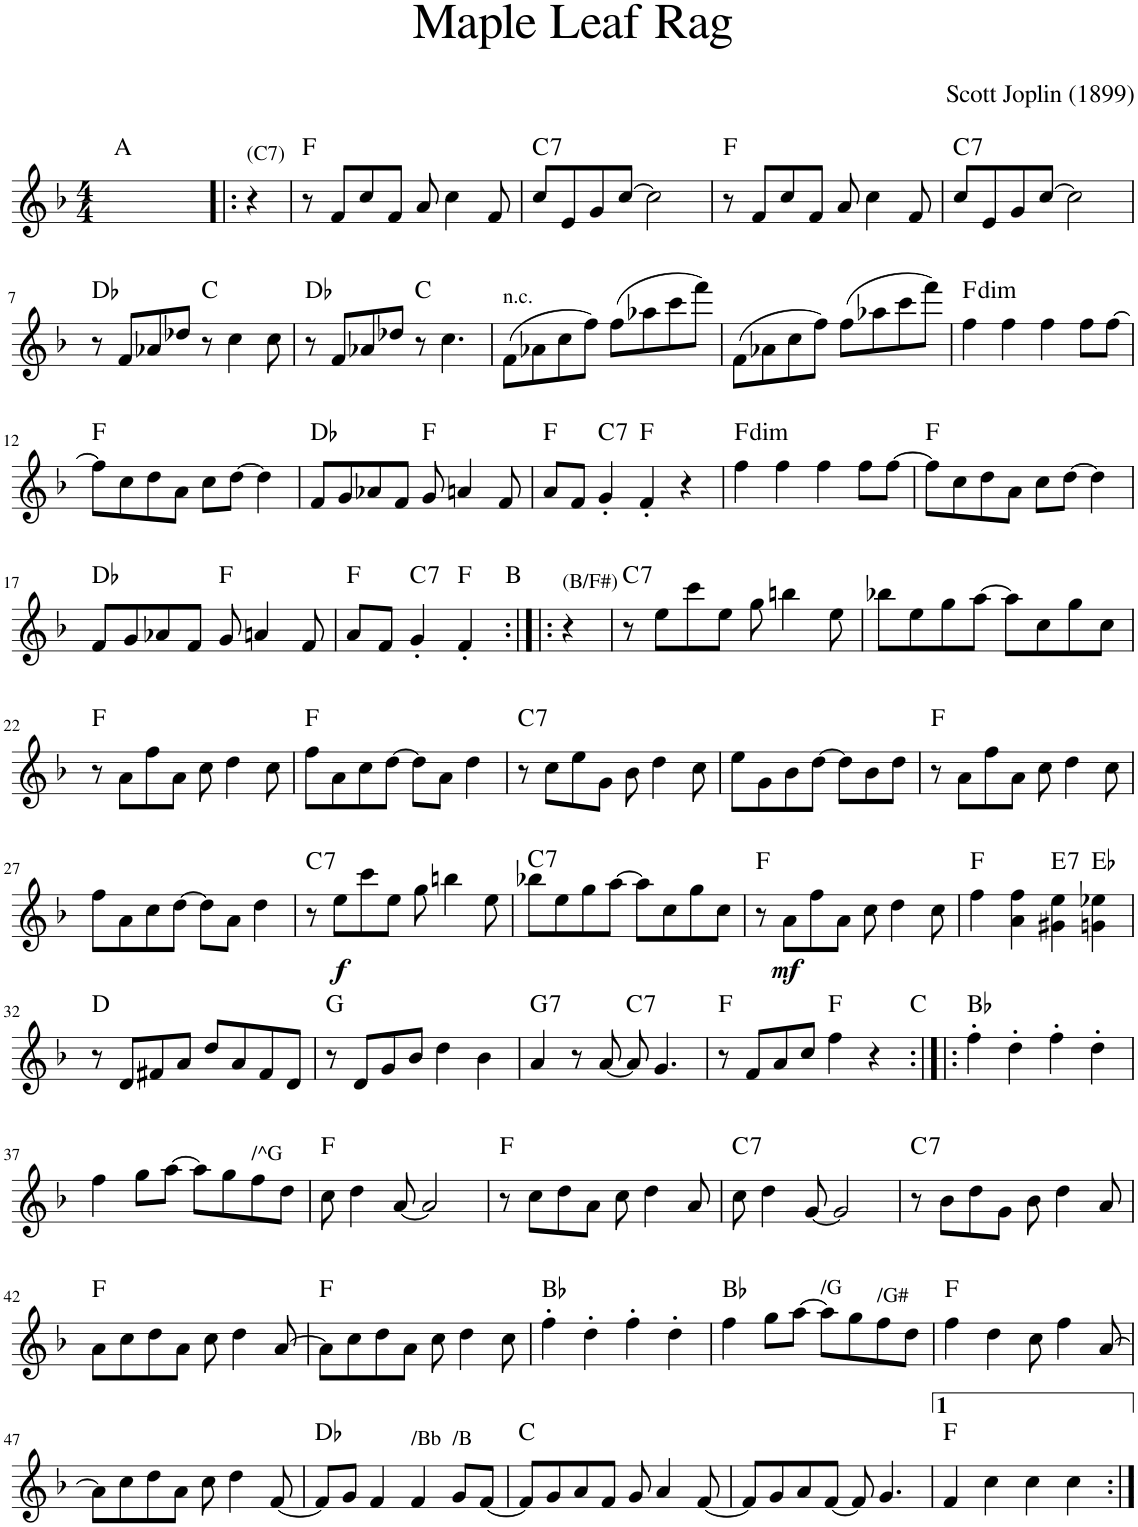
**kern	**dynam	**harte
*part1	*part1	*part1
*staff1	*staff1	*
*I"Piano	*	*
*I'Pno	*	*
*clefG2	*	*
*k[b-]	*	*
*F:	*	*
*M4/4	*	*
=1	=1	=1
1ryy	.	A:maj
=2!|:	=2!|:	=2!|:
!LO:TX:a:t=(C7)	!	!
4r	.	.
=3	=3	=3
8r	.	F:maj
8f/L	.	.
8cc/	.	.
8f/J	.	.
8a/	.	.
4cc\	.	.
8f/	.	.
=4	=4	=4
!	!	!LO:H:kt=7
8cc/L	.	C:7
8e/	.	.
8g/	.	.
[8cc/J	.	.
2cc\]	.	.
=5	=5	=5
8r	.	F:maj
8f/L	.	.
8cc/	.	.
8f/J	.	.
8a/	.	.
4cc\	.	.
8f/	.	.
=6	=6	=6
!	!	!LO:H:kt=7
8cc/L	.	C:7
8e/	.	.
8g/	.	.
[8cc/J	.	.
2cc\]	.	.
!!LO:LB:g=z
=7	=7	=7
8r	.	Db:maj
8f/L	.	.
8a-X/	.	.
8dd-X/J	.	.
8r	.	C:maj
4cc\	.	.
8cc\	.	.
=8	=8	=8
8r	.	Db:maj
8f/L	.	.
8a-X/	.	.
8dd-X/J	.	.
8r	.	C:maj
4.cc\	.	.
=9	=9	=9
!LO:TX:a:t=n.c.	!	!
(8f\L	.	.
8a-X\	.	.
8cc\	.	.
8ff\J)	.	.
(8ff\L	.	.
8aa-X\	.	.
8ccc\	.	.
8fff\J)	.	.
=10	=10	=10
(8f\L	.	.
8a-X\	.	.
8cc\	.	.
8ff\J)	.	.
(8ff\L	.	.
8aa-X\	.	.
8ccc\	.	.
8fff\J)	.	.
=11	=11	=11
!	!	!LO:H:kt=dim
4ff\	.	F:dim
4ff\	.	.
4ff\	.	.
8ff\L	.	.
[8ff\J	.	.
!!LO:LB:g=z
=12	=12	=12
8ff\L]	.	F:maj
8cc\	.	.
8dd\	.	.
8a\J	.	.
8cc\L	.	.
[8dd\J	.	.
4dd\]	.	.
=13	=13	=13
8f/L	.	Db:maj
8g/	.	.
8a-X/	.	.
8f/J	.	.
8g/	.	F:maj
4an/	.	.
8f/	.	.
=14	=14	=14
8a/L	.	F:maj
8f/J	.	.
!	!	!LO:H:kt=7
4g'/	.	C:7
4f'/	.	F:maj
4r	.	.
=15	=15	=15
!	!	!LO:H:kt=dim
4ff\	.	F:dim
4ff\	.	.
4ff\	.	.
8ff\L	.	.
[8ff\J	.	.
=16	=16	=16
8ff\L]	.	F:maj
8cc\	.	.
8dd\	.	.
8a\J	.	.
8cc\L	.	.
[8dd\J	.	.
4dd\]	.	.
!!LO:LB:g=z
=17	=17	=17
8f/L	.	Db:maj
8g/	.	.
8a-X/	.	.
8f/J	.	.
8g/	.	F:maj
4an/	.	.
8f/	.	.
=18	=18	=18
8a/L	.	F:maj
8f/J	.	.
!	!	!LO:H:kt=7
4g'/	.	C:7
4f'/	.	F:maj
=19:|!|:	=19:|!|:	=19:|!|:
!LO:TX:a:t=(B/F#)	!	!
4r	.	.
=20	=20	=20
!	!	!LO:H:kt=7
8r	.	C:7
8ee\L	.	.
8ccc\	.	.
8ee\J	.	.
8gg\	.	.
4bbn\	.	.
8ee\	.	.
=21	=21	=21
8bb-X\L	.	.
8ee\	.	.
8gg\	.	.
[8aa\J	.	.
8aa\L]	.	.
8cc\	.	.
8gg\	.	.
8cc\J	.	.
!!LO:LB:g=z
=22	=22	=22
8r	.	F:maj
8a\L	.	.
8ff\	.	.
8a\J	.	.
8cc\	.	.
4dd\	.	.
8cc\	.	.
=23	=23	=23
8ff\L	.	F:maj
8a\	.	.
8cc\	.	.
[8dd\J	.	.
8dd\L]	.	.
8a\J	.	.
4dd\	.	.
=24	=24	=24
!	!	!LO:H:kt=7
8r	.	C:7
8cc\L	.	.
8ee\	.	.
8g\J	.	.
8b-\	.	.
4dd\	.	.
8cc\	.	.
=25	=25	=25
8ee\L	.	.
8g\	.	.
8b-\	.	.
[8dd\J	.	.
8dd\L]	.	.
8b-\	.	.
8dd\J	.	.
=26	=26	=26
8r	.	F:maj
8a\L	.	.
8ff\	.	.
8a\J	.	.
8cc\	.	.
4dd\	.	.
8cc\	.	.
!!LO:LB:g=z
=27	=27	=27
8ff\L	.	.
8a\	.	.
8cc\	.	.
[8dd\J	.	.
8dd\L]	.	.
8a\J	.	.
4dd\	.	.
=28	=28	=28
!	!	!LO:H:kt=7
8r	.	C:7
!	!LO:DY:b	!
8ee\L	f	.
8ccc\	.	.
8ee\J	.	.
8gg\	.	.
4bbn\	.	.
8ee\	.	.
=29	=29	=29
!	!	!LO:H:kt=7
8bb-X\L	.	C:7
8ee\	.	.
8gg\	.	.
[8aa\J	.	.
8aa\L]	.	.
8cc\	.	.
8gg\	.	.
8cc\J	.	.
=30	=30	=30
8r	.	F:maj
!	!LO:DY:b	!
8a\L	mf	.
8ff\	.	.
8a\J	.	.
8cc\	.	.
4dd\	.	.
8cc\	.	.
=31	=31	=31
4ff\	.	F:maj
4a\ 4ff\	.	.
!	!	!LO:H:kt=7
4g#X\ 4ee\	.	E:7
4gn\ 4ee-X\	.	Eb:maj
!!LO:LB:g=z
=32	=32	=32
8r	.	D:maj
8d/L	.	.
8f#X/	.	.
8a/J	.	.
8dd/L	.	.
8a/	.	.
8f#/	.	.
8d/J	.	.
=33	=33	=33
8r	.	G:maj
8d/L	.	.
8g/	.	.
8b-/J	.	.
4dd\	.	.
4b-\	.	.
=34	=34	=34
!	!	!LO:H:kt=7
4a/	.	G:7
8r	.	.
[8a/	.	.
!	!	!LO:H:kt=7
8a/]	.	C:7
4.g/	.	.
=35	=35	=35
8r	.	F:maj
8f/L	.	.
8a/	.	.
8cc/J	.	.
4ff\	.	F:maj
4r	.	.
=36:|!|:	=36:|!|:	=36:|!|:
4ff'\	.	Bb:maj
4dd'\	.	.
4ff'\	.	.
4dd'\	.	.
!!LO:LB:g=z
=37	=37	=37
4ff\	.	.
8gg\L	.	.
[8aa\J	.	.
8aa\L]	.	.
8gg\	.	.
!LO:TX:a:t=/^G	!	!
8ff\	.	.
8dd\J	.	.
=38	=38	=38
8cc\	.	F:maj
4dd\	.	.
[8a/	.	.
2a/]	.	.
=39	=39	=39
8r	.	F:maj
8cc\L	.	.
8dd\	.	.
8a\J	.	.
8cc\	.	.
4dd\	.	.
8a/	.	.
=40	=40	=40
!	!	!LO:H:kt=7
8cc\	.	C:7
4dd\	.	.
[8g/	.	.
2g/]	.	.
=41	=41	=41
!	!	!LO:H:kt=7
8r	.	C:7
8b-\L	.	.
8dd\	.	.
8g\J	.	.
8b-\	.	.
4dd\	.	.
8a/	.	.
!!LO:LB:g=z
=42	=42	=42
8a\L	.	F:maj
8cc\	.	.
8dd\	.	.
8a\J	.	.
8cc\	.	.
4dd\	.	.
[8a/	.	.
=43	=43	=43
8a\L]	.	F:maj
8cc\	.	.
8dd\	.	.
8a\J	.	.
8cc\	.	.
4dd\	.	.
8cc\	.	.
=44	=44	=44
4ff'\	.	Bb:maj
4dd'\	.	.
4ff'\	.	.
4dd'\	.	.
=45	=45	=45
4ff\	.	Bb:maj
8gg\L	.	.
[8aa\J	.	.
!LO:TX:a:t=/G	!	!
8aa\L]	.	.
8gg\	.	.
!LO:TX:a:t=/G#	!	!
8ff\	.	.
8dd\J	.	.
=46	=46	=46
4ff\	.	F:maj
4dd\	.	.
8cc\	.	.
4ff\	.	.
[8a/	.	.
!!LO:LB:g=z
=47	=47	=47
8a\L]	.	.
8cc\	.	.
8dd\	.	.
8a\J	.	.
8cc\	.	.
4dd\	.	.
[8f/	.	.
=48	=48	=48
8f/L]	.	Db:maj
8g/J	.	.
4f/	.	.
!LO:TX:a:t=/Bb	!	!
4f/	.	.
!LO:TX:a:t=/B	!	!
8g/L	.	.
[8f/J	.	.
=49	=49	=49
8f/L]	.	C:maj
8g/	.	.
8a/	.	.
8f/J	.	.
8g/	.	.
4a/	.	.
[8f/	.	.
=50	=50	=50
8f/L]	.	.
8g/	.	.
8a/	.	.
[8f/J	.	.
8f/]	.	.
4.g/	.	.
=51	=51	=51
4f/	.	F:maj
4cc\	.	.
4cc\	.	.
4cc\	.	.
=:|!	=:|!	=:|!
*-	*-	*-
